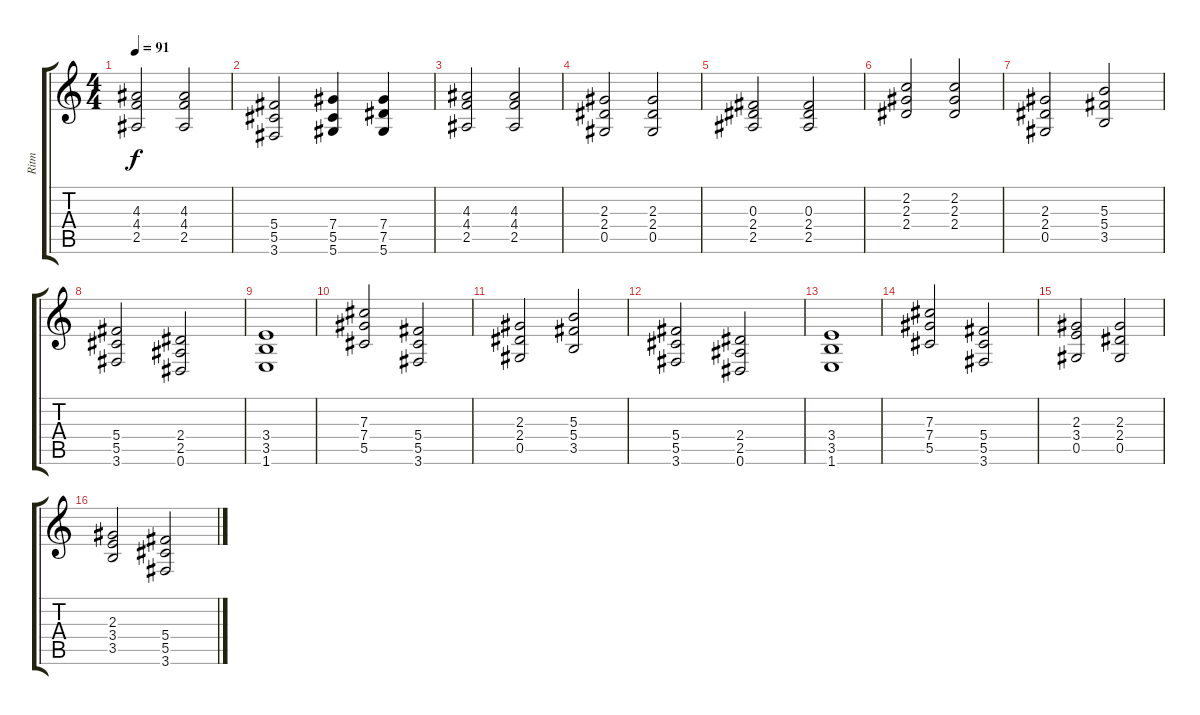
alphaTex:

\track ("Ritm" "Ritm") {instrument distortionguitar}
\staff {score tabs}
\tuning (Eb4 Bb3 Gb3 Db3 Ab2 Eb2) {hide}
\ts (4 4)
\tempo 91
\clef g2
\ks c
(4.3 4.4 2.5).2{dy f} (4.3 4.4 2.5).2 |
(5.4 5.5 3.6).2 (7.4 5.5 5.6).4 (7.4 7.5 5.6).4 |
(4.3 4.4 2.5).2 (4.3 4.4 2.5).2 |
(2.3 2.4 0.5).2 (2.3 2.4 0.5).2 |
(0.3 2.4 2.5).2 (0.3 2.4 2.5).2 |
(2.2 2.3 2.4).2 (2.2 2.3 2.4).2 |
(2.3 2.4 0.5).2 (5.3 5.4 3.5).2 |
(5.4 5.5 3.6).2 (2.4 2.5 0.6).2 |
(3.4 3.5 1.6).1 |
(7.3 7.4 5.5).2 (5.4 5.5 3.6).2 |
(2.3 2.4 0.5).2 (5.3 5.4 3.5).2 |
(5.4 5.5 3.6).2 (2.4 2.5 0.6).2 |
(3.4 3.5 1.6).1 |
(7.3 7.4 5.5).2 (5.4 5.5 3.6).2 |
(2.3 3.4 0.5).2 (2.3 2.4 0.5).2 |
(2.3 3.4 3.5).2 (5.4 5.5 3.6).2
